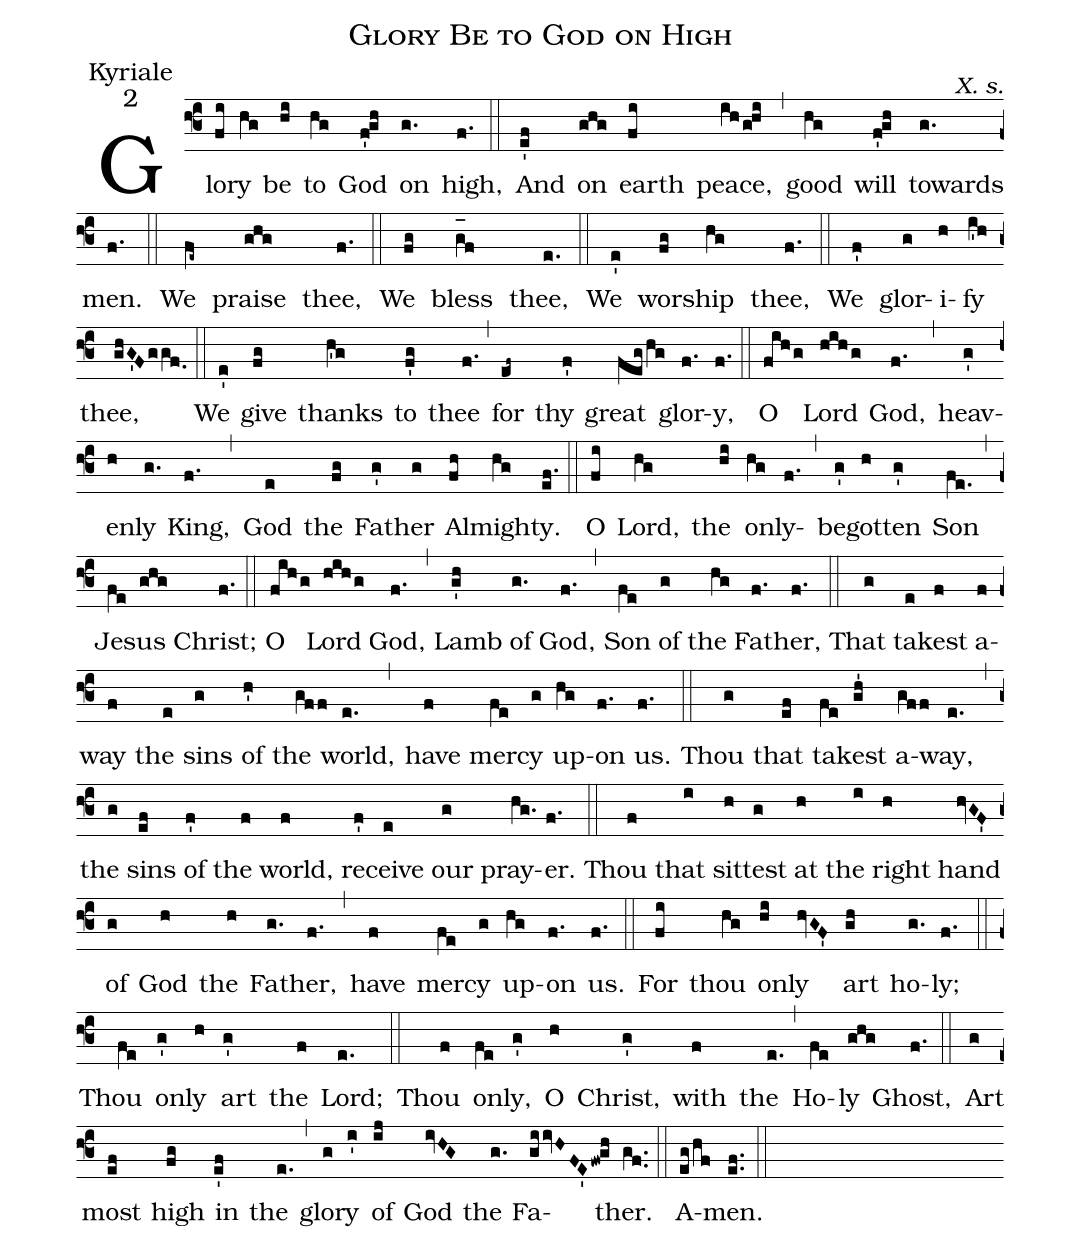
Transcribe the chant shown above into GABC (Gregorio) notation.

name: Glory Be to God on High;
office-part:Kyriale;
mode:2;
commentary:X. s.;
%%
(f3) Glor(fi)y(hg) be(hi) to(hg) God(f'gh) on(g.) high,(f.) (::)
And(e'f) on(ghg) earth(fi) peace,(ihghi) (,) good(hg) will(f'gh) towards(g.) men.(f.) (::)
We(fe~) praise(ghg) thee,(f.) (::)
We(fg) bless(g_[oh:h]f) thee,(e.) (::)
We(e') wor(fg)ship(hg) thee,(f.) (::)
We(f') glor(g)i(h)fy(i'h) thee,(ghG'Fggf.0) (::)
We(e') give(fg) thanks(h'g) to(f'g) thee(f.) (,) for(ef~) thy(f') great(feghg) glor(f.)y,(f.) (::)
O(fihg) Lord(hihg) God,(f.) (,) heav(g')en(h)ly(g.) King,(f.) (,) God(e) the(fg) Fa(g')ther(g) Al(fh)might(hg)y.(ef.) (::)
O(fi) Lord,(hg) the(hi) on(hg)ly-(f.) (,) be(g')gott(h)en(g') Son(fe.) (,) Je(fe)sus(ghg) Christ;(f.) (::)
O(fihg) Lord(hihg) God,(f.) (,) Lamb(g'h) of(g.) God,(f.) (,) Son(fe) of(g) the(hg) Fa(f.)ther,(f.) (::)
That(g) tak(e)est(f) a(f)way(f) the(e) sins(g) of(h') the(gff) world,(e.) (,) have(f) mer(fe)cy(g) up(hg)on(f.) us.(f.) (::)
Thou(g) that(ef) tak(fe)est(gh') a(gff)way,(e.) (,) the(g) sins(ef) of(f')  the(f) world,(f) re(f')ceive(e) our(g) pray(hg.)er.(f.) (::)
Thou(f) that(i) sitt(h)est(g) at(h) the(i) right(h) hand(hvGF') of(g) God(h) the(h) Fa(g.)ther,(f.) (,) have(f) mer(fe)cy(g) up(hg)on(f.) us.(f.) (::)
For(fi) thou(hg) on(hi)ly(hvGF') art(gh) ho(g.)ly;(f.) (::)
Thou(fe) on(g')ly(h) art(g') the(f) Lord;(e.) (::)
Thou(f) on(fe)ly,(g') O(h) Christ,(g') with(f) the(e.) (,) Ho(fe)ly(ghg) Ghost,(f.) (::)
Art(g) most(ef) high(fg) in(e'f) the(e.) (,) glor(g)y(i') of(ij) God(ivHG) the(g.) Fa(giivHFE'fw!gh)ther.(gf..) (::)

A(eg/hf)men.(ef..) (::)
